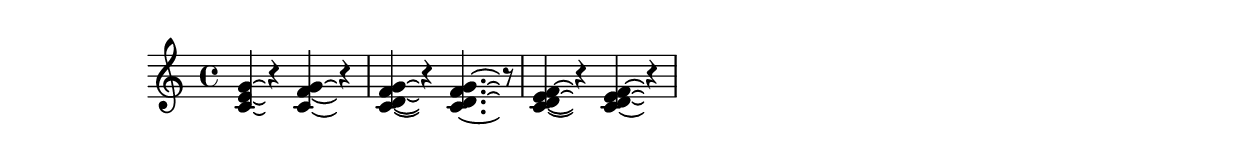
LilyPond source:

%% Do not edit this file; it is auto-generated from LSR http://lsr.dsi.unimi.it
%% This file is in the public domain.
\version "2.12.0"

\header {
  lsrtags = "expressive-marks, keyboards, fretted-strings"

  texidoc = "
Laissez vibrer ties have a fixed size. Their formatting can be tuned
using @code{'tie-configuration}. 

"
  doctitle = "Laissez vibrer ties"
} % begin verbatim

\relative c' {
  <c e g>4\laissezVibrer r <c f g>\laissezVibrer r
  <c d f g>4\laissezVibrer r <c d f g>4.\laissezVibrer r8

  <c d e f>4\laissezVibrer r
  \override LaissezVibrerTieColumn #'tie-configuration
     = #`((-7 . ,DOWN)
          (-5 . ,DOWN)
          (-3 . ,UP)
          (-1 . ,UP))
  <c d e f>4\laissezVibrer r
}
